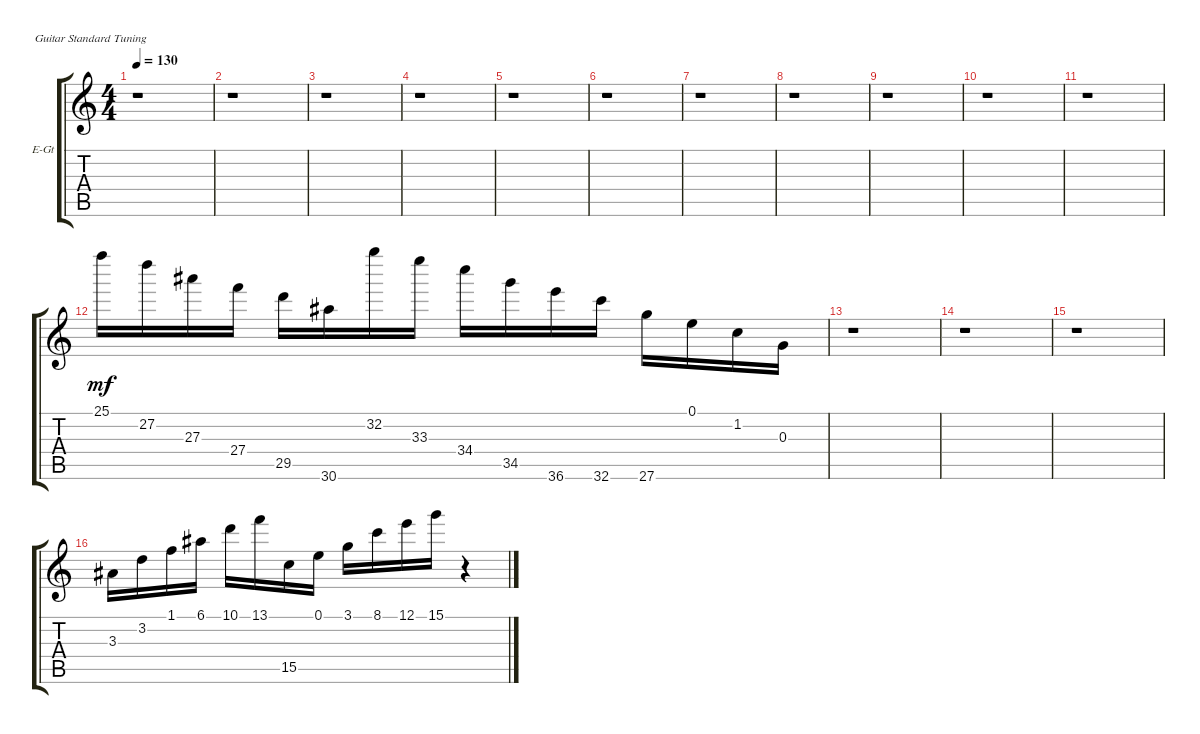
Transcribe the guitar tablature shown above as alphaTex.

\bracketExtendMode groupsimilarinstruments
\firstSystemTrackNameOrientation horizontal
\otherSystemsTrackNameOrientation horizontal
\track ("Synthe 3" "E-Gt") {instrument electricguitarclean}
\staff {score tabs}
\tuning (E4 B3 G3 D3 A2 E2)
\ts (4 4)
\tempo 130
\clef g2
\ks c
r.1{dy mf} |
r.1 |
r.1 |
r.1 |
r.1 |
r.1 |
r.1 |
r.1 |
r.1 |
r.1 |
r.1 |
25.1.16 27.2.16 27.3.16 27.4.16 29.5.16 30.6.16 32.2.16 33.3.16 34.4.16 34.5.16 36.6.16 32.6.16 27.6.16 0.1.16 1.2.16 0.3.16 |
r.1 |
r.1 |
r.1 |
3.3.16 3.2.16 1.1.16 6.1.16 10.1.16 13.1.16 15.5.16 0.1.16 3.1.16 8.1.16 12.1.16 15.1.16 r.4
